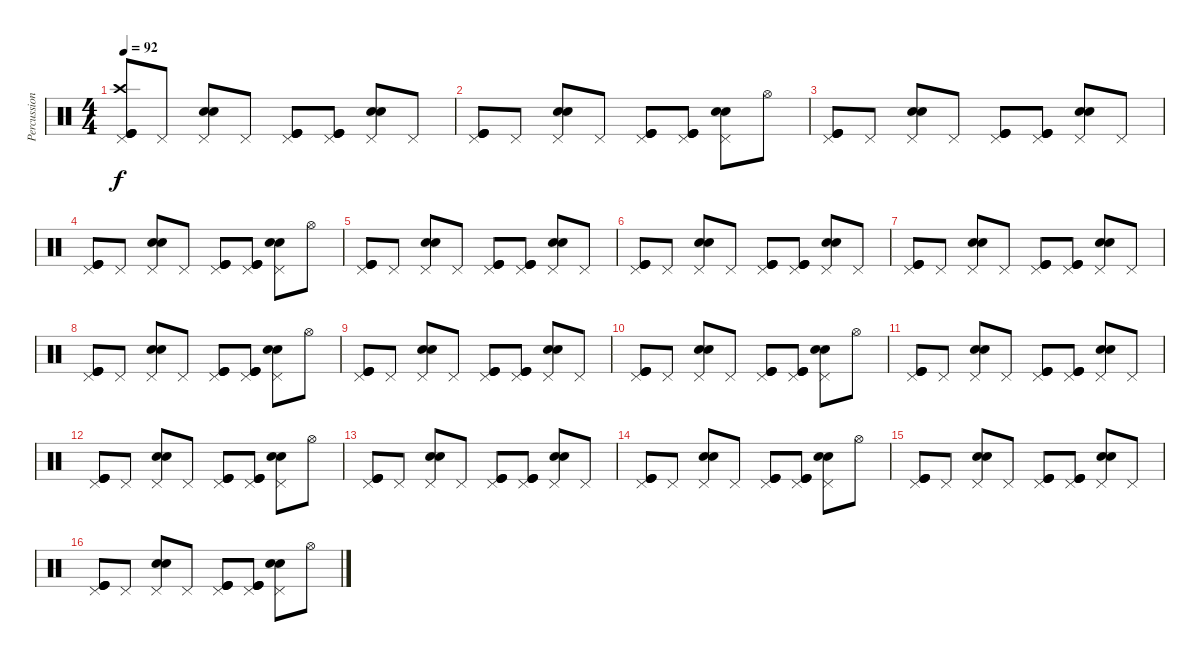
\track ("Percussions" "Percussion") {instrument percussion}
\staff {score}
\articulation defaults
\ts (4 4)
\tempo 92
\clef neutral
\ks c
("Pedal Hi-Hat (hit)" "Crash high (hit)" "Kick (hit)" "Kick (hit)" "Kick (hit)").8{dy f} "Pedal Hi-Hat (hit)".8 ("Pedal Hi-Hat (hit)" "Snare (hit) 2" "Snare (hit) 2").8 "Pedal Hi-Hat (hit)".8 ("Pedal Hi-Hat (hit)" "Kick (hit)" "Kick (hit)" "Kick (hit)").8 ("Pedal Hi-Hat (hit)" "Kick (hit)" "Kick (hit)" "Kick (hit)").8 ("Pedal Hi-Hat (hit)" "Snare (hit) 2" "Snare (hit) 2").8 "Pedal Hi-Hat (hit)".8 |
("Pedal Hi-Hat (hit)" "Kick (hit)" "Kick (hit)" "Kick (hit)").8 "Pedal Hi-Hat (hit)".8 ("Pedal Hi-Hat (hit)" "Snare (hit) 2" "Snare (hit) 2").8 "Pedal Hi-Hat (hit)".8 ("Pedal Hi-Hat (hit)" "Kick (hit)" "Kick (hit)" "Kick (hit)").8 ("Pedal Hi-Hat (hit)" "Kick (hit)" "Kick (hit)" "Kick (hit)").8 ("Pedal Hi-Hat (hit)" "Snare (hit) 2" "Snare (hit) 2").8 "Hi-Hat (open)".8 |
("Pedal Hi-Hat (hit)" "Kick (hit)" "Kick (hit)" "Kick (hit)").8 "Pedal Hi-Hat (hit)".8 ("Pedal Hi-Hat (hit)" "Snare (hit) 2" "Snare (hit) 2").8 "Pedal Hi-Hat (hit)".8 ("Pedal Hi-Hat (hit)" "Kick (hit)" "Kick (hit)" "Kick (hit)").8 ("Pedal Hi-Hat (hit)" "Kick (hit)" "Kick (hit)" "Kick (hit)").8 ("Pedal Hi-Hat (hit)" "Snare (hit) 2" "Snare (hit) 2").8 "Pedal Hi-Hat (hit)".8 |
("Pedal Hi-Hat (hit)" "Kick (hit)" "Kick (hit)" "Kick (hit)").8 "Pedal Hi-Hat (hit)".8 ("Pedal Hi-Hat (hit)" "Snare (hit) 2" "Snare (hit) 2").8 "Pedal Hi-Hat (hit)".8 ("Pedal Hi-Hat (hit)" "Kick (hit)" "Kick (hit)" "Kick (hit)").8 ("Pedal Hi-Hat (hit)" "Kick (hit)" "Kick (hit)" "Kick (hit)").8 ("Pedal Hi-Hat (hit)" "Snare (hit) 2" "Snare (hit) 2").8 "Hi-Hat (open)".8 |
("Pedal Hi-Hat (hit)" "Kick (hit)" "Kick (hit)" "Kick (hit)").8 "Pedal Hi-Hat (hit)".8 ("Pedal Hi-Hat (hit)" "Snare (hit) 2" "Snare (hit) 2").8 "Pedal Hi-Hat (hit)".8 ("Pedal Hi-Hat (hit)" "Kick (hit)" "Kick (hit)" "Kick (hit)").8 ("Pedal Hi-Hat (hit)" "Kick (hit)" "Kick (hit)" "Kick (hit)").8 ("Pedal Hi-Hat (hit)" "Snare (hit) 2" "Snare (hit) 2").8 "Pedal Hi-Hat (hit)".8 |
("Pedal Hi-Hat (hit)" "Kick (hit)" "Kick (hit)" "Kick (hit)").8 "Pedal Hi-Hat (hit)".8 ("Pedal Hi-Hat (hit)" "Snare (hit) 2" "Snare (hit) 2").8 "Pedal Hi-Hat (hit)".8 ("Pedal Hi-Hat (hit)" "Kick (hit)" "Kick (hit)" "Kick (hit)").8 ("Pedal Hi-Hat (hit)" "Kick (hit)" "Kick (hit)" "Kick (hit)").8 ("Pedal Hi-Hat (hit)" "Snare (hit) 2" "Snare (hit) 2").8 "Pedal Hi-Hat (hit)".8 |
("Pedal Hi-Hat (hit)" "Kick (hit)" "Kick (hit)" "Kick (hit)").8 "Pedal Hi-Hat (hit)".8 ("Pedal Hi-Hat (hit)" "Snare (hit) 2" "Snare (hit) 2").8 "Pedal Hi-Hat (hit)".8 ("Pedal Hi-Hat (hit)" "Kick (hit)" "Kick (hit)" "Kick (hit)").8 ("Pedal Hi-Hat (hit)" "Kick (hit)" "Kick (hit)" "Kick (hit)").8 ("Pedal Hi-Hat (hit)" "Snare (hit) 2" "Snare (hit) 2").8 "Pedal Hi-Hat (hit)".8 |
("Pedal Hi-Hat (hit)" "Kick (hit)" "Kick (hit)" "Kick (hit)").8 "Pedal Hi-Hat (hit)".8 ("Pedal Hi-Hat (hit)" "Snare (hit) 2" "Snare (hit) 2").8 "Pedal Hi-Hat (hit)".8 ("Pedal Hi-Hat (hit)" "Kick (hit)" "Kick (hit)" "Kick (hit)").8 ("Pedal Hi-Hat (hit)" "Kick (hit)" "Kick (hit)" "Kick (hit)").8 ("Pedal Hi-Hat (hit)" "Snare (hit) 2" "Snare (hit) 2").8 "Hi-Hat (open)".8 |
("Pedal Hi-Hat (hit)" "Kick (hit)" "Kick (hit)" "Kick (hit)").8 "Pedal Hi-Hat (hit)".8 ("Pedal Hi-Hat (hit)" "Snare (hit) 2" "Snare (hit) 2").8 "Pedal Hi-Hat (hit)".8 ("Pedal Hi-Hat (hit)" "Kick (hit)" "Kick (hit)" "Kick (hit)").8 ("Pedal Hi-Hat (hit)" "Kick (hit)" "Kick (hit)" "Kick (hit)").8 ("Pedal Hi-Hat (hit)" "Snare (hit) 2" "Snare (hit) 2").8 "Pedal Hi-Hat (hit)".8 |
("Pedal Hi-Hat (hit)" "Kick (hit)" "Kick (hit)" "Kick (hit)").8 "Pedal Hi-Hat (hit)".8 ("Pedal Hi-Hat (hit)" "Snare (hit) 2" "Snare (hit) 2").8 "Pedal Hi-Hat (hit)".8 ("Pedal Hi-Hat (hit)" "Kick (hit)" "Kick (hit)" "Kick (hit)").8 ("Pedal Hi-Hat (hit)" "Kick (hit)" "Kick (hit)" "Kick (hit)").8 ("Pedal Hi-Hat (hit)" "Snare (hit) 2" "Snare (hit) 2").8 "Hi-Hat (open)".8 |
("Pedal Hi-Hat (hit)" "Kick (hit)" "Kick (hit)" "Kick (hit)").8 "Pedal Hi-Hat (hit)".8 ("Pedal Hi-Hat (hit)" "Snare (hit) 2" "Snare (hit) 2").8 "Pedal Hi-Hat (hit)".8 ("Pedal Hi-Hat (hit)" "Kick (hit)" "Kick (hit)" "Kick (hit)").8 ("Pedal Hi-Hat (hit)" "Kick (hit)" "Kick (hit)" "Kick (hit)").8 ("Pedal Hi-Hat (hit)" "Snare (hit) 2" "Snare (hit) 2").8 "Pedal Hi-Hat (hit)".8 |
("Pedal Hi-Hat (hit)" "Kick (hit)" "Kick (hit)" "Kick (hit)").8 "Pedal Hi-Hat (hit)".8 ("Pedal Hi-Hat (hit)" "Snare (hit) 2" "Snare (hit) 2").8 "Pedal Hi-Hat (hit)".8 ("Pedal Hi-Hat (hit)" "Kick (hit)" "Kick (hit)" "Kick (hit)").8 ("Pedal Hi-Hat (hit)" "Kick (hit)" "Kick (hit)" "Kick (hit)").8 ("Pedal Hi-Hat (hit)" "Snare (hit) 2" "Snare (hit) 2").8 "Hi-Hat (open)".8 |
("Pedal Hi-Hat (hit)" "Kick (hit)" "Kick (hit)" "Kick (hit)").8 "Pedal Hi-Hat (hit)".8 ("Pedal Hi-Hat (hit)" "Snare (hit) 2" "Snare (hit) 2").8 "Pedal Hi-Hat (hit)".8 ("Pedal Hi-Hat (hit)" "Kick (hit)" "Kick (hit)" "Kick (hit)").8 ("Pedal Hi-Hat (hit)" "Kick (hit)" "Kick (hit)" "Kick (hit)").8 ("Pedal Hi-Hat (hit)" "Snare (hit) 2" "Snare (hit) 2").8 "Pedal Hi-Hat (hit)".8 |
("Pedal Hi-Hat (hit)" "Kick (hit)" "Kick (hit)" "Kick (hit)").8 "Pedal Hi-Hat (hit)".8 ("Pedal Hi-Hat (hit)" "Snare (hit) 2" "Snare (hit) 2").8 "Pedal Hi-Hat (hit)".8 ("Pedal Hi-Hat (hit)" "Kick (hit)" "Kick (hit)" "Kick (hit)").8 ("Pedal Hi-Hat (hit)" "Kick (hit)" "Kick (hit)" "Kick (hit)").8 ("Pedal Hi-Hat (hit)" "Snare (hit) 2" "Snare (hit) 2").8 "Hi-Hat (open)".8 |
("Pedal Hi-Hat (hit)" "Kick (hit)" "Kick (hit)" "Kick (hit)").8 "Pedal Hi-Hat (hit)".8 ("Pedal Hi-Hat (hit)" "Snare (hit) 2" "Snare (hit) 2").8 "Pedal Hi-Hat (hit)".8 ("Pedal Hi-Hat (hit)" "Kick (hit)" "Kick (hit)" "Kick (hit)").8 ("Pedal Hi-Hat (hit)" "Kick (hit)" "Kick (hit)" "Kick (hit)").8 ("Pedal Hi-Hat (hit)" "Snare (hit) 2" "Snare (hit) 2").8 "Pedal Hi-Hat (hit)".8 |
("Pedal Hi-Hat (hit)" "Kick (hit)" "Kick (hit)" "Kick (hit)").8 "Pedal Hi-Hat (hit)".8 ("Pedal Hi-Hat (hit)" "Snare (hit) 2" "Snare (hit) 2").8 "Pedal Hi-Hat (hit)".8 ("Pedal Hi-Hat (hit)" "Kick (hit)" "Kick (hit)" "Kick (hit)").8 ("Pedal Hi-Hat (hit)" "Kick (hit)" "Kick (hit)" "Kick (hit)").8 ("Pedal Hi-Hat (hit)" "Snare (hit) 2" "Snare (hit) 2").8 "Hi-Hat (open)".8
